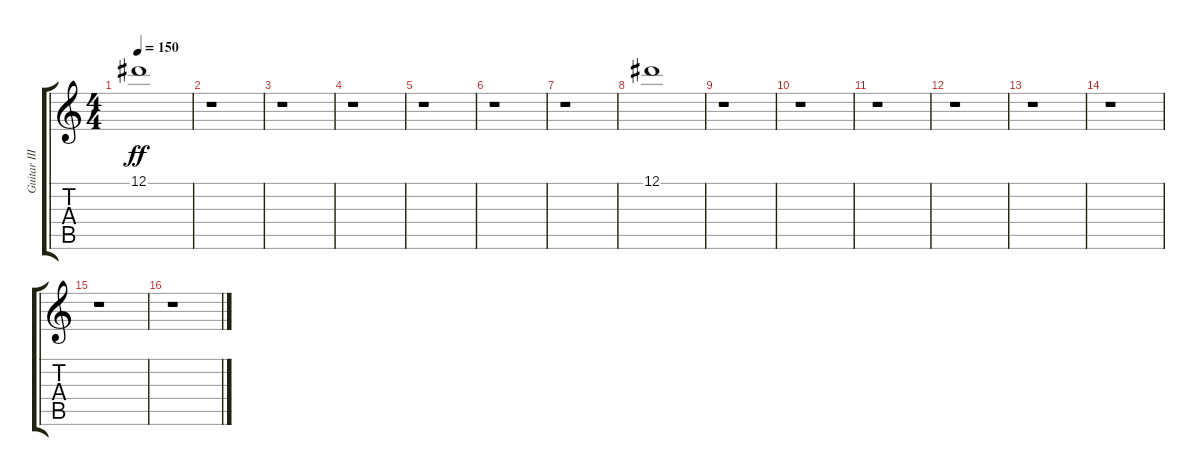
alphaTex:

\track ("Guitar III" "Guitar III") {instrument distortionguitar}
\staff {score tabs}
\tuning (Eb4 Bb3 Gb3 Db3 Ab2 Eb2) {hide}
\ts (4 4)
\tempo 150
\clef g2
\ks c
12.1.1{dy ff} |
r.1 |
r.1 |
r.1 |
r.1 |
r.1 |
r.1 |
12.1.1 |
r.1 |
r.1 |
r.1 |
r.1 |
r.1 |
r.1 |
r.1 |
r.1
